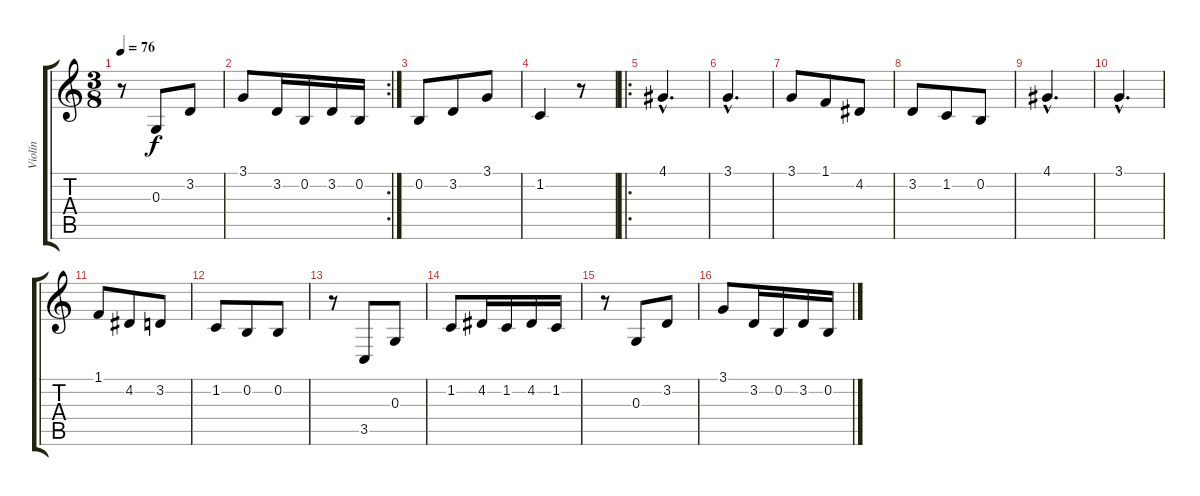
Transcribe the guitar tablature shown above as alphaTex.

\track ("Violín" "Violín") {instrument violin}
\staff {score tabs}
\tuning (E4 B3 G3 D3 A2 E2) {hide}
\ts (3 8)
\tempo 76
\clef g2
\ks c
r.8{dy f} 0.3.8 3.2.8 |
\rc 2
3.1.8 3.2.16 0.2.16 3.2.16 0.2.16 |
0.2.8 3.2.8 3.1.8 |
1.2.4 r.8 |
\ro
4.1{hac}.4{d} |
3.1{hac}.4{d} |
3.1.8 1.1.8 4.2.8 |
3.2.8 1.2.8 0.2.8 |
4.1{hac}.4{d} |
3.1{hac}.4{d} |
1.1.8 4.2.8 3.2.8 |
1.2.8 0.2.8 0.2.8 |
r.8 3.5.8 0.3.8 |
1.2.8 4.2.16 1.2.16 4.2.16 1.2.16 |
r.8 0.3.8 3.2.8 |
3.1.8 3.2.16 0.2.16 3.2.16 0.2.16
